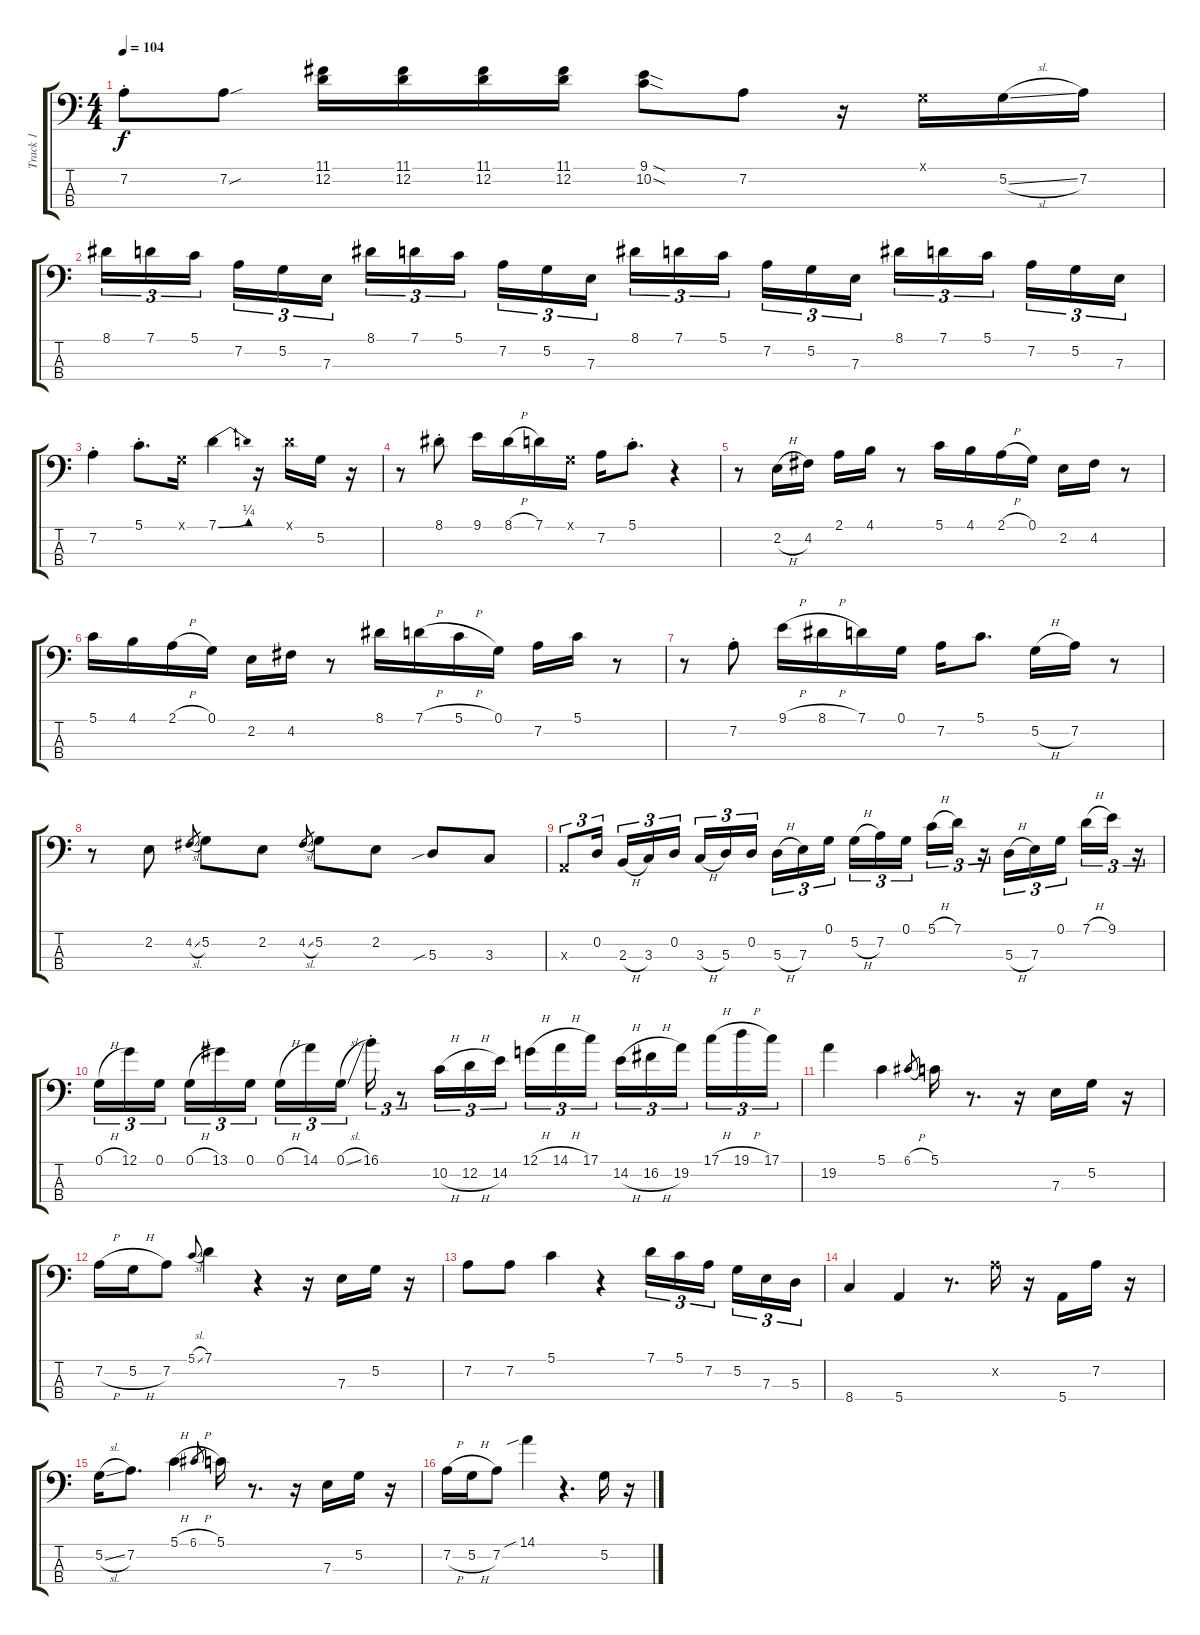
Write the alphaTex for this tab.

\track ("Track 1" "Track 1") {instrument slapbass1}
\staff {score tabs}
\tuning (G2 D2 A1 E1) {hide}
\ts (4 4)
\tempo 104
\clef f4
\ks c
7.2{st}.8{dy f} 7.2{sou}.8 (11.1 12.2).16 (11.1 12.2).16 (11.1 12.2).16 (11.1 12.2).16 (9.1{sod} 10.2{sod}).8 7.2.8 r.16 0.1{x}.16 5.2{sl}.16 7.2.16 |
8.1.16{tu (3 2)} 7.1.16{tu (3 2)} 5.1.16{tu (3 2) beam splitsecondary} 7.2.16{tu (3 2)} 5.2.16{tu (3 2)} 7.3.16{tu (3 2)} 8.1.16{tu (3 2)} 7.1.16{tu (3 2)} 5.1.16{tu (3 2) beam splitsecondary} 7.2.16{tu (3 2)} 5.2.16{tu (3 2)} 7.3.16{tu (3 2)} 8.1.16{tu (3 2)} 7.1.16{tu (3 2)} 5.1.16{tu (3 2) beam splitsecondary} 7.2.16{tu (3 2)} 5.2.16{tu (3 2)} 7.3.16{tu (3 2)} 8.1.16{tu (3 2)} 7.1.16{tu (3 2)} 5.1.16{tu (3 2) beam splitsecondary} 7.2.16{tu (3 2)} 5.2.16{tu (3 2)} 7.3.16{tu (3 2)} |
7.2{st}.4 5.1{st}.8{d} 0.1{x}.16 7.1{be (bend 0 0 60 1)}.4 r.16 7.1{x}.16 5.2.16 r.16 |
r.8 8.1{st}.8 9.1.16 8.1{h}.16 7.1.16 0.1{x}.16 7.2.16 5.1{st}.8{d} r.4 |
r.8 2.2{h}.16 4.2.16 2.1.16 4.1.16 r.8 5.1.16 4.1.16 2.1{h}.16 0.1.16 2.2.16 4.2.16 r.8 |
5.1.16 4.1.16 2.1{h}.16 0.1.16 2.2.16 4.2.16 r.8 8.1.16 7.1{h}.16 5.1{h}.16 0.1.16 7.2.16 5.1.16 r.8 |
r.8 7.2{st}.8 9.1{h}.16 8.1{h}.16 7.1.16 0.1.16 7.2.16 5.1.8{d} 5.2{h}.16 7.2.16 r.8 |
r.8 2.2.8 4.2{sl}.8{gr} 5.2.8 2.2.8 4.2{sl}.8{gr} 5.2.8 2.2.8 5.3{sib}.8 3.3.8 |
0.3{x}.8{tu (3 2)} 0.2.16{tu (3 2) beam splitsecondary} 2.3{h}.16{tu (3 2)} 3.3.16{tu (3 2)} 0.2.16{tu (3 2)} 3.3{h}.16{tu (3 2)} 5.3.16{tu (3 2)} 0.2.16{tu (3 2) beam splitsecondary} 5.3{h}.16{tu (3 2)} 7.3.16{tu (3 2)} 0.1.16{tu (3 2)} 5.2{h}.16{tu (3 2)} 7.2.16{tu (3 2)} 0.1.16{tu (3 2) beam splitsecondary} 5.1{h}.16{tu (3 2)} 7.1.16{tu (3 2)} r.16{tu (3 2)} 5.3{h}.16{tu (3 2)} 7.3.16{tu (3 2)} 0.1.16{tu (3 2) beam splitsecondary} 7.1{h}.16{tu (3 2)} 9.1.16{tu (3 2)} r.16{tu (3 2)} |
0.1{h}.16{tu (3 2)} 12.1.16{tu (3 2)} 0.1.16{tu (3 2) beam splitsecondary} 0.1{h}.16{tu (3 2)} 13.1.16{tu (3 2)} 0.1.16{tu (3 2)} 0.1{h}.16{tu (3 2)} 14.1.16{tu (3 2)} 0.1{sl}.16{tu (3 2) beam splitsecondary} 16.1{st}.16{tu (3 2)} r.8{tu (3 2)} 10.2{h}.16{tu (3 2)} 12.2{h}.16{tu (3 2)} 14.2.16{tu (3 2) beam splitsecondary} 12.1{h}.16{tu (3 2)} 14.1{h}.16{tu (3 2)} 17.1.16{tu (3 2)} 14.2{h}.16{tu (3 2)} 16.2{h}.16{tu (3 2)} 19.2.16{tu (3 2) beam splitsecondary} 17.1{h}.16{tu (3 2)} 19.1{h}.16{tu (3 2)} 17.1.16{tu (3 2)} |
19.2.4 5.1.4 6.1{h}.8{gr} 5.1.16 r.8{d} r.16 7.3.16 5.2.16 r.16 |
7.2{h}.16 5.2{h}.16 7.2.8 5.1{sl}.8{gr onbeat} 7.1.4 r.4 r.16 7.3.16 5.2.16 r.16 |
7.2.8 7.2.8 5.1.4 r.4 7.1.16{tu (3 2)} 5.1.16{tu (3 2)} 7.2.16{tu (3 2) beam splitsecondary} 5.2.16{tu (3 2)} 7.3.16{tu (3 2)} 5.3.16{tu (3 2)} |
8.4.4 5.4.4 r.8{d} 7.2{x}.16 r.16 5.4.16 7.2.16 r.16 |
5.2{sl}.16 7.2.8{d} 5.1{h}.4 6.1{h}.8{gr} 5.1.16 r.8{d} r.16 7.3.16 5.2.16 r.16 |
7.2{h}.16 5.2{h}.16 7.2.8 14.1{sib}.4 r.4{d} 5.2.16 r.16
